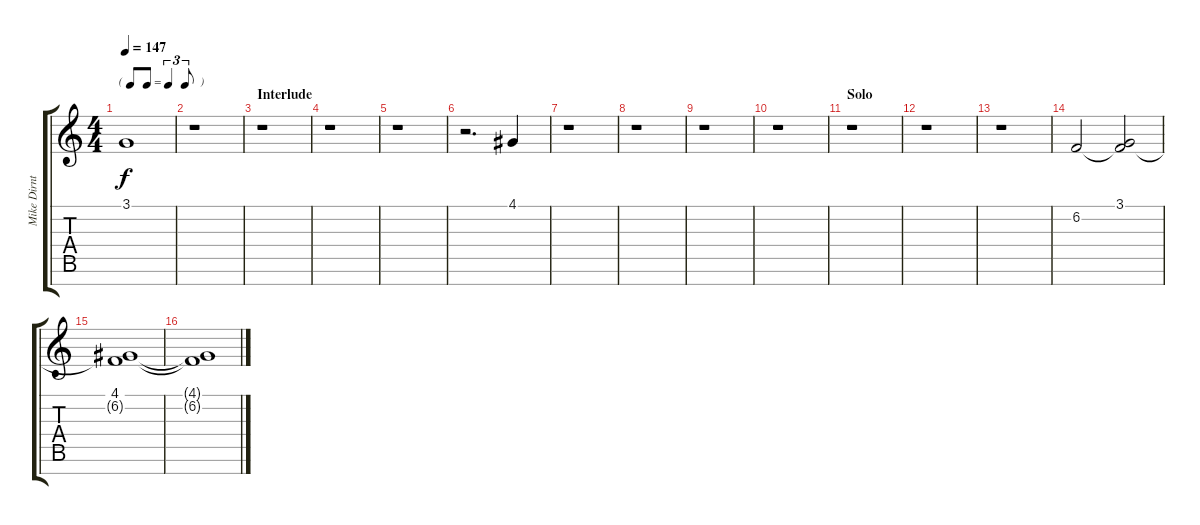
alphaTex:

\track ("Mike Dirnt" "Mike Dirnt") {instrument clarinet}
\staff {score tabs}
\tuning (E4 B3 G3 D3 A2 E2 B1) {hide}
\ts (4 4)
\tf triplet8th
\tempo 147
\clef g2
\ks c
3.1{t}.1{dy f} |
r.1 |
\section ("" "Interlude")
r.1 |
r.1 |
r.1 |
r.2{d} 4.1.4 |
r.1 |
r.1 |
r.1 |
r.1 |
\section ("" "Solo")
r.1 |
r.1 |
r.1 |
6.2.2 (3.1 6.2{t}).2 |
(4.1 6.2{t}).1 |
(4.1{t} 6.2{t}).1
